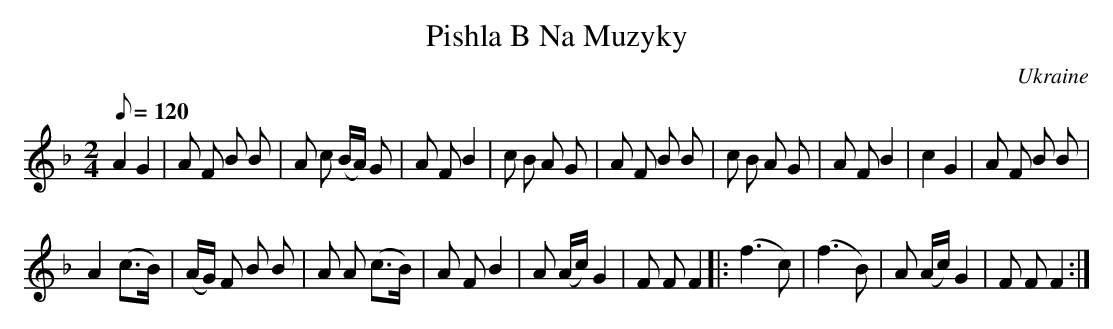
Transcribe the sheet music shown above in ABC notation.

X:1
T:Pishla B Na Muzyky
L:1/8
M:2/4
O:Ukraine
Q:120
K:F
A2  G2  | A F B B | A c (B/A/) G | A F B2 | \
c B A G | A F B B | c B A G | A F B2 | \
c2  G2  | A F B B |
A2 (c>B) | (A/2G/2) F B B | \
A A (c>B) | A F B2 | A (A/2c/2) G2 | F F F2 |: \
(f3c) | (f3B) | A (A/c/) G2 | F F F2 :|
